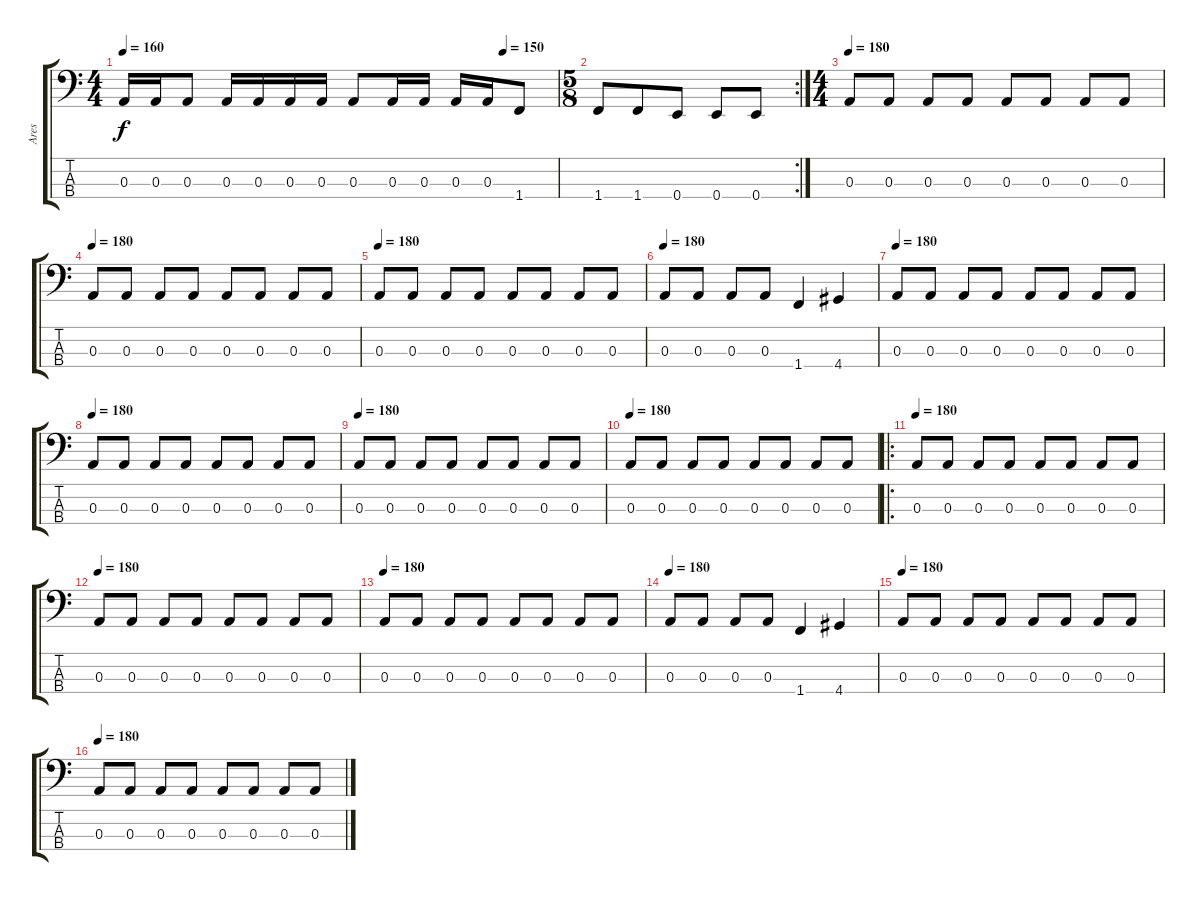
\track ("Ares" "Ares") {instrument electricbassfinger}
\staff {score tabs}
\tuning (G2 D2 A1 E1) {hide}
\ts (4 4)
\tempo 160
\tempo (150 0.875)
\clef f4
\ks c
0.3.16{dy f} 0.3.16 0.3.8 0.3.16 0.3.16 0.3.16 0.3.16 0.3.8 0.3.16 0.3.16 0.3.16 0.3.16 1.4.8 |
\rc 2
\ts (5 8)
1.4.8 1.4.8 0.4.8 0.4.8 0.4.8 |
\ts (4 4)
\tempo 180
0.3.8 0.3.8 0.3.8 0.3.8 0.3.8 0.3.8 0.3.8 0.3.8 |
\tempo 180
0.3.8 0.3.8 0.3.8 0.3.8 0.3.8 0.3.8 0.3.8 0.3.8 |
\tempo 180
0.3.8 0.3.8 0.3.8 0.3.8 0.3.8 0.3.8 0.3.8 0.3.8 |
\tempo 180
0.3.8 0.3.8 0.3.8 0.3.8 1.4.4 4.4.4 |
\tempo 180
0.3.8 0.3.8 0.3.8 0.3.8 0.3.8 0.3.8 0.3.8 0.3.8 |
\tempo 180
0.3.8 0.3.8 0.3.8 0.3.8 0.3.8 0.3.8 0.3.8 0.3.8 |
\tempo 180
0.3.8 0.3.8 0.3.8 0.3.8 0.3.8 0.3.8 0.3.8 0.3.8 |
\tempo 180
0.3.8 0.3.8 0.3.8 0.3.8 0.3.8 0.3.8 0.3.8 0.3.8 |
\ro
\tempo 180
0.3.8 0.3.8 0.3.8 0.3.8 0.3.8 0.3.8 0.3.8 0.3.8 |
\tempo 180
0.3.8 0.3.8 0.3.8 0.3.8 0.3.8 0.3.8 0.3.8 0.3.8 |
\tempo 180
0.3.8 0.3.8 0.3.8 0.3.8 0.3.8 0.3.8 0.3.8 0.3.8 |
\tempo 180
0.3.8 0.3.8 0.3.8 0.3.8 1.4.4 4.4.4 |
\tempo 180
0.3.8 0.3.8 0.3.8 0.3.8 0.3.8 0.3.8 0.3.8 0.3.8 |
\tempo 180
0.3.8 0.3.8 0.3.8 0.3.8 0.3.8 0.3.8 0.3.8 0.3.8
